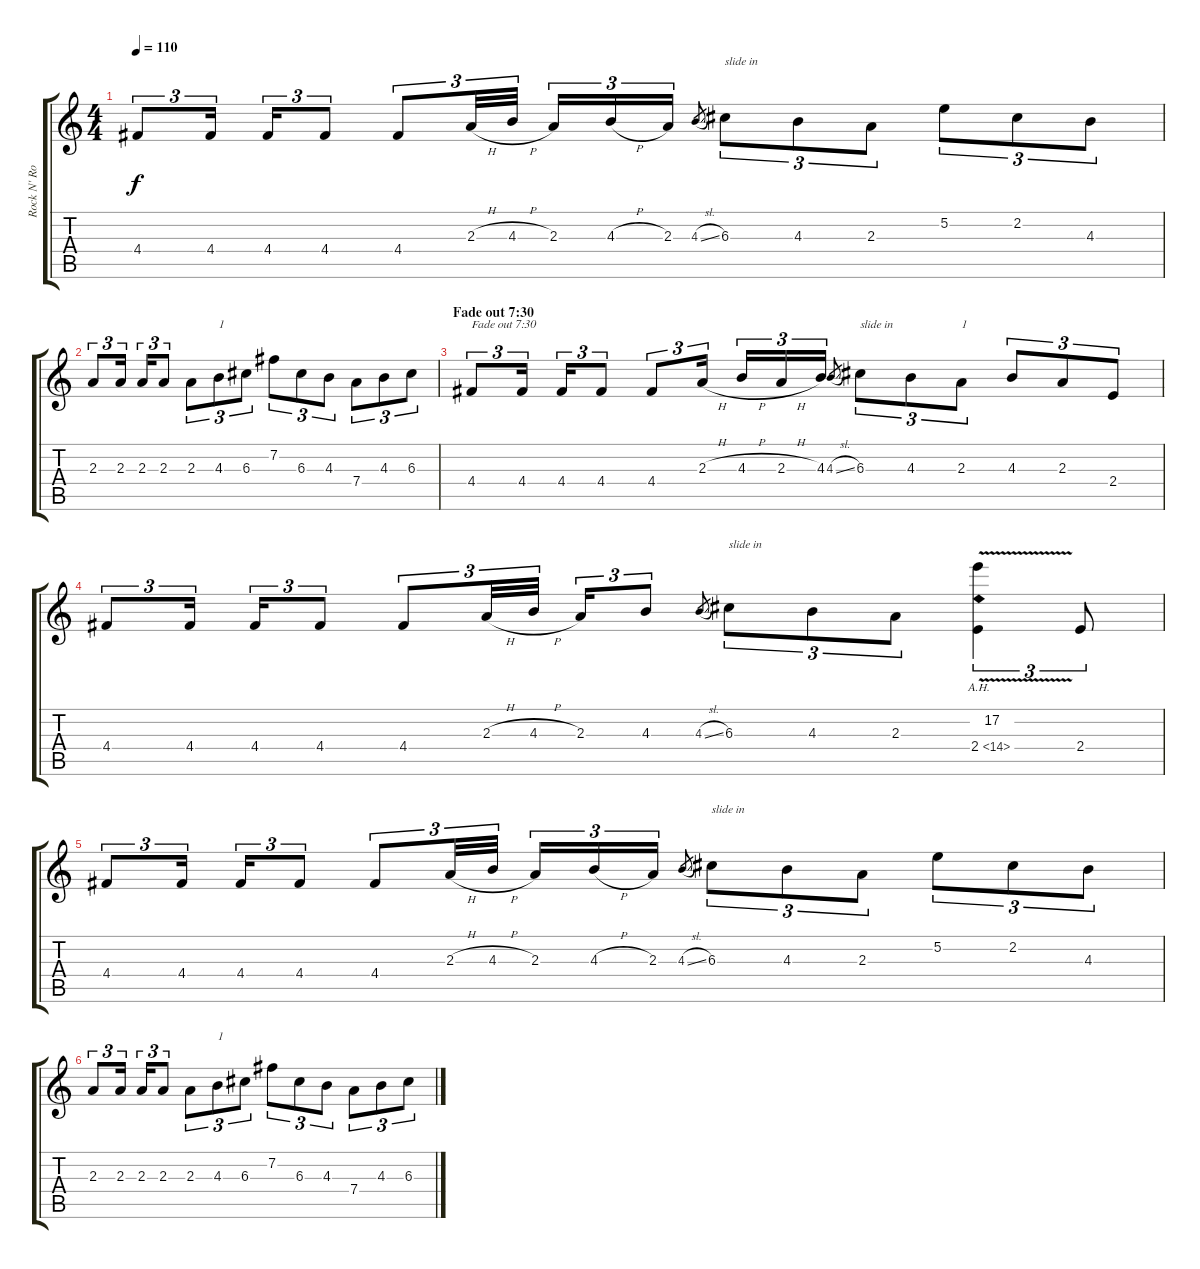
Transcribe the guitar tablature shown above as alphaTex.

\track ("Rock N' Rolf (left)" "Rock N' Ro") {instrument distortionguitar}
\staff {score tabs}
\tuning (E4 B3 G3 D3 A2 E2) {hide}
\ts (4 4)
\tempo 110
\clef g2
\ks c
4.4.8{tu (3 2) dy f} 4.4.16{tu (3 2)} 4.4.16{tu (3 2)} 4.4.8{tu (3 2)} 4.4.8{tu (3 2)} 2.3{h}.32{tu (3 2)} 4.3{h}.32{tu (3 2)} 2.3.16{tu (3 2)} 4.3{h}.16{tu (3 2)} 2.3.16{tu (3 2)} 4.3{sl}.8{gr} 6.3.8{tu (3 2) txt "slide in"} 4.3.8{tu (3 2)} 2.3.8{tu (3 2)} 5.2.8{tu (3 2)} 2.2.8{tu (3 2)} 4.3.8{tu (3 2)} |
2.3.8{tu (3 2)} 2.3.16{tu (3 2)} 2.3.16{tu (3 2)} 2.3.8{tu (3 2)} 2.3.8{tu (3 2)} 4.3.8{tu (3 2) txt "1"} 6.3.8{tu (3 2)} 7.2.8{tu (3 2)} 6.3.8{tu (3 2)} 4.3.8{tu (3 2)} 7.4.8{tu (3 2)} 4.3.8{tu (3 2)} 6.3.8{tu (3 2)} |
\section ("" "Fade out 7:30")
4.4.8{tu (3 2) txt "Fade out 7:30" volume 0} 4.4.16{tu (3 2)} 4.4.16{tu (3 2)} 4.4.8{tu (3 2)} 4.4.8{tu (3 2)} 2.3{h}.16{tu (3 2)} 4.3{h}.16{tu (3 2)} 2.3{h}.16{tu (3 2)} 4.3.16{tu (3 2)} 4.3{sl}.8{gr} 6.3.8{tu (3 2) txt "slide in"} 4.3.8{tu (3 2)} 2.3.8{tu (3 2) txt "1"} 4.3.8{tu (3 2)} 2.3.8{tu (3 2)} 2.4.8{tu (3 2)} |
4.4.8{tu (3 2)} 4.4.16{tu (3 2)} 4.4.16{tu (3 2)} 4.4.8{tu (3 2)} 4.4.8{tu (3 2)} 2.3{h}.32{tu (3 2)} 4.3{h}.32{tu (3 2)} 2.3.16{tu (3 2)} 4.3.8{tu (3 2)} 4.3{sl}.8{gr} 6.3.8{tu (3 2) txt "slide in"} 4.3.8{tu (3 2)} 2.3.8{tu (3 2)} (17.2{v} 2.4{ah 12 v}).4{tu (3 2)} 2.4.8{tu (3 2)} |
4.4.8{tu (3 2)} 4.4.16{tu (3 2)} 4.4.16{tu (3 2)} 4.4.8{tu (3 2)} 4.4.8{tu (3 2)} 2.3{h}.32{tu (3 2)} 4.3{h}.32{tu (3 2)} 2.3.16{tu (3 2)} 4.3{h}.16{tu (3 2)} 2.3.16{tu (3 2)} 4.3{sl}.8{gr} 6.3.8{tu (3 2) txt "slide in"} 4.3.8{tu (3 2)} 2.3.8{tu (3 2)} 5.2.8{tu (3 2)} 2.2.8{tu (3 2)} 4.3.8{tu (3 2)} |
2.3.8{tu (3 2)} 2.3.16{tu (3 2)} 2.3.16{tu (3 2)} 2.3.8{tu (3 2)} 2.3.8{tu (3 2)} 4.3.8{tu (3 2) txt "1"} 6.3.8{tu (3 2)} 7.2.8{tu (3 2)} 6.3.8{tu (3 2)} 4.3.8{tu (3 2)} 7.4.8{tu (3 2)} 4.3.8{tu (3 2)} 6.3.8{tu (3 2)}
